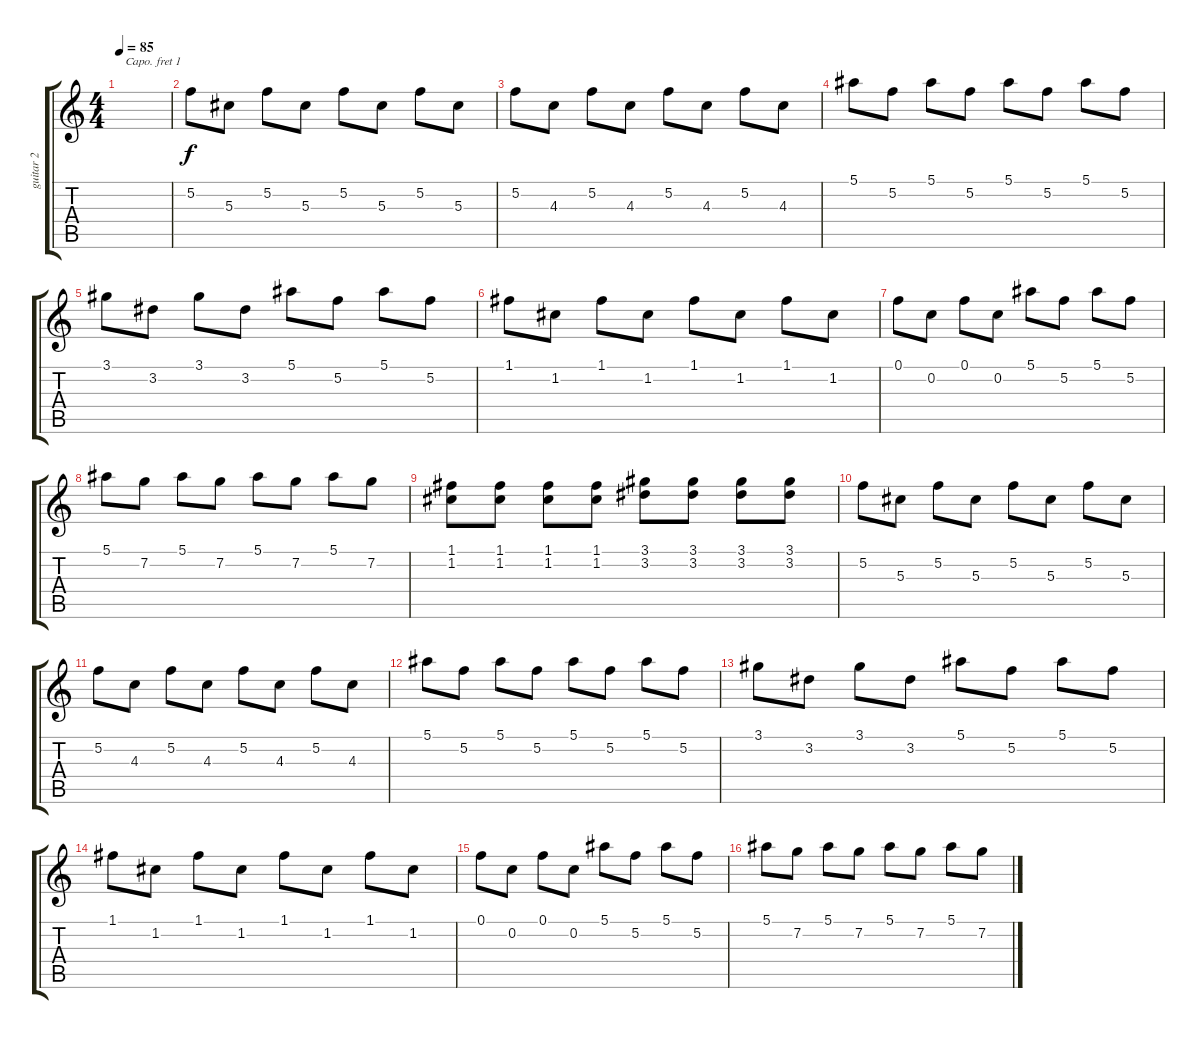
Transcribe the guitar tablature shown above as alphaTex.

\track ("guitar 2" "guitar 2") {instrument electricguitarjazz}
\staff {score tabs}
\capo 1
\tuning (E4 B3 G3 D3 A2 E2) {hide}
\ts (4 4)
\tempo 85
\clef g2
\ks c
|
5.2.8 5.3.8 5.2.8 5.3.8 5.2.8 5.3.8 5.2.8 5.3.8 |
5.2.8 4.3.8 5.2.8 4.3.8 5.2.8 4.3.8 5.2.8 4.3.8 |
5.1.8 5.2.8 5.1.8 5.2.8 5.1.8 5.2.8 5.1.8 5.2.8 |
3.1.8 3.2.8 3.1.8 3.2.8 5.1.8 5.2.8 5.1.8 5.2.8 |
1.1.8 1.2.8 1.1.8 1.2.8 1.1.8 1.2.8 1.1.8 1.2.8 |
0.1.8 0.2.8 0.1.8 0.2.8 5.1.8 5.2.8 5.1.8 5.2.8 |
5.1.8 7.2.8 5.1.8 7.2.8 5.1.8 7.2.8 5.1.8 7.2.8 |
(1.1 1.2).8 (1.1 1.2).8 (1.1 1.2).8 (1.1 1.2).8 (3.1 3.2).8 (3.1 3.2).8 (3.1 3.2).8 (3.1 3.2).8 |
5.2.8 5.3.8 5.2.8 5.3.8 5.2.8 5.3.8 5.2.8 5.3.8 |
5.2.8 4.3.8 5.2.8 4.3.8 5.2.8 4.3.8 5.2.8 4.3.8 |
5.1.8 5.2.8 5.1.8 5.2.8 5.1.8 5.2.8 5.1.8 5.2.8 |
3.1.8 3.2.8 3.1.8 3.2.8 5.1.8 5.2.8 5.1.8 5.2.8 |
1.1.8 1.2.8 1.1.8 1.2.8 1.1.8 1.2.8 1.1.8 1.2.8 |
0.1.8 0.2.8 0.1.8 0.2.8 5.1.8 5.2.8 5.1.8 5.2.8 |
5.1.8 7.2.8 5.1.8 7.2.8 5.1.8 7.2.8 5.1.8 7.2.8
